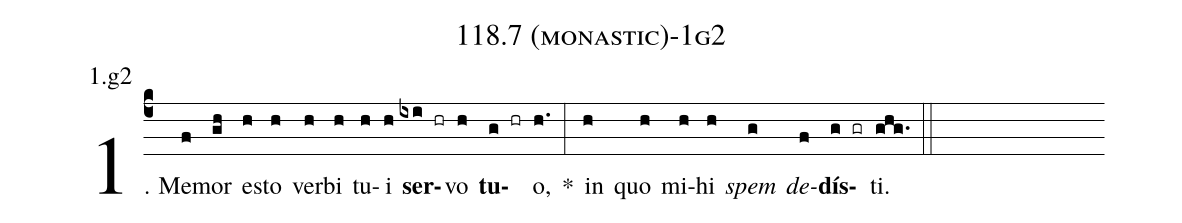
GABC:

name: 118.7 (monastic)-1g2;
annotation: 1.g2;
%%
(c4)1. Me(f)mor(gh) es(h)to(h) ver(h)bi(h) tu(h)i(h) <b>ser</b>(ixi hr)vo(h) <b>tu</b>(g hr)o,(h.) *(:) in(h) quo(h) mi(h)hi(h) <i>spem</i>(g) <i>de</i>(f)<b>dís</b>(g gr)ti.(ghg.) (::)
